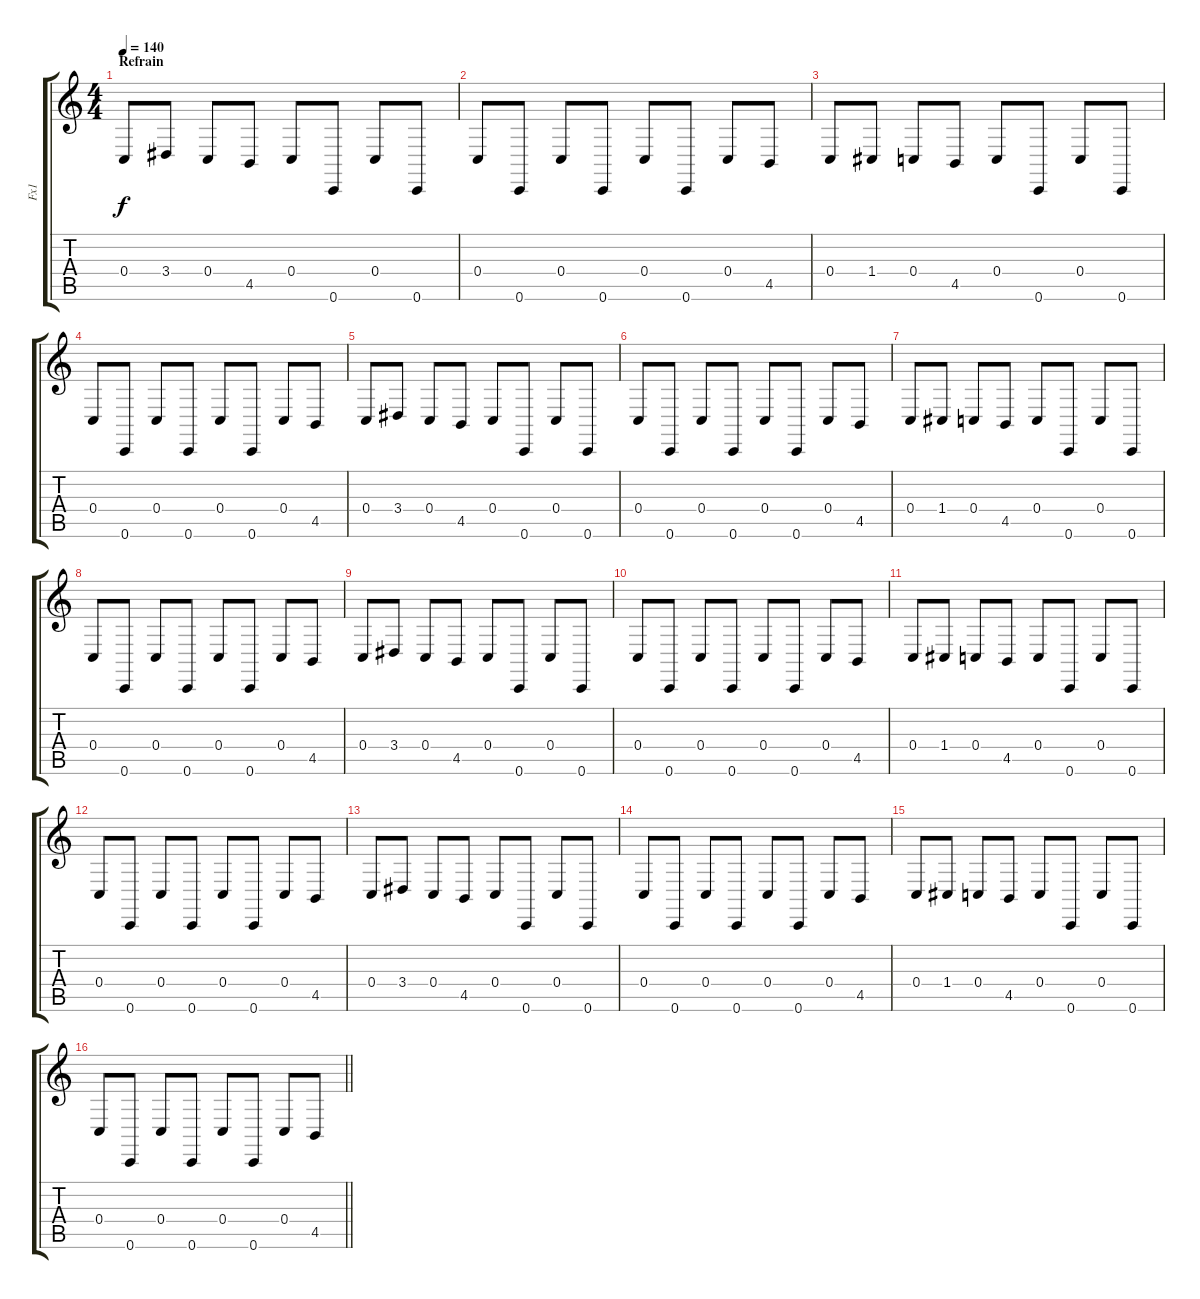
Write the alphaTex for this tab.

\track ("Fx1" "Fx1") {instrument brightacousticpiano}
\staff {score tabs}
\tuning (D4 A3 F3 C3 G2 C2) {hide}
\ts (4 4)
\section ("" "Refrain")
\tempo 140
\clef g2
\ks c
0.4.8{dy f} 3.4.8 0.4.8 4.5.8 0.4.8 0.6.8 0.4.8 0.6.8 |
0.4.8 0.6.8 0.4.8 0.6.8 0.4.8 0.6.8 0.4.8 4.5.8 |
0.4.8 1.4.8 0.4.8 4.5.8 0.4.8 0.6.8 0.4.8 0.6.8 |
0.4.8 0.6.8 0.4.8 0.6.8 0.4.8 0.6.8 0.4.8 4.5.8 |
0.4.8 3.4.8 0.4.8 4.5.8 0.4.8 0.6.8 0.4.8 0.6.8 |
0.4.8 0.6.8 0.4.8 0.6.8 0.4.8 0.6.8 0.4.8 4.5.8 |
0.4.8 1.4.8 0.4.8 4.5.8 0.4.8 0.6.8 0.4.8 0.6.8 |
0.4.8 0.6.8 0.4.8 0.6.8 0.4.8 0.6.8 0.4.8 4.5.8 |
0.4.8 3.4.8 0.4.8 4.5.8 0.4.8 0.6.8 0.4.8 0.6.8 |
0.4.8 0.6.8 0.4.8 0.6.8 0.4.8 0.6.8 0.4.8 4.5.8 |
0.4.8 1.4.8 0.4.8 4.5.8 0.4.8 0.6.8 0.4.8 0.6.8 |
0.4.8 0.6.8 0.4.8 0.6.8 0.4.8 0.6.8 0.4.8 4.5.8 |
0.4.8 3.4.8 0.4.8 4.5.8 0.4.8 0.6.8 0.4.8 0.6.8 |
0.4.8 0.6.8 0.4.8 0.6.8 0.4.8 0.6.8 0.4.8 4.5.8 |
0.4.8 1.4.8 0.4.8 4.5.8 0.4.8 0.6.8 0.4.8 0.6.8 |
\barLineRight lightlight
0.4.8 0.6.8 0.4.8 0.6.8 0.4.8 0.6.8 0.4.8 4.5.8
